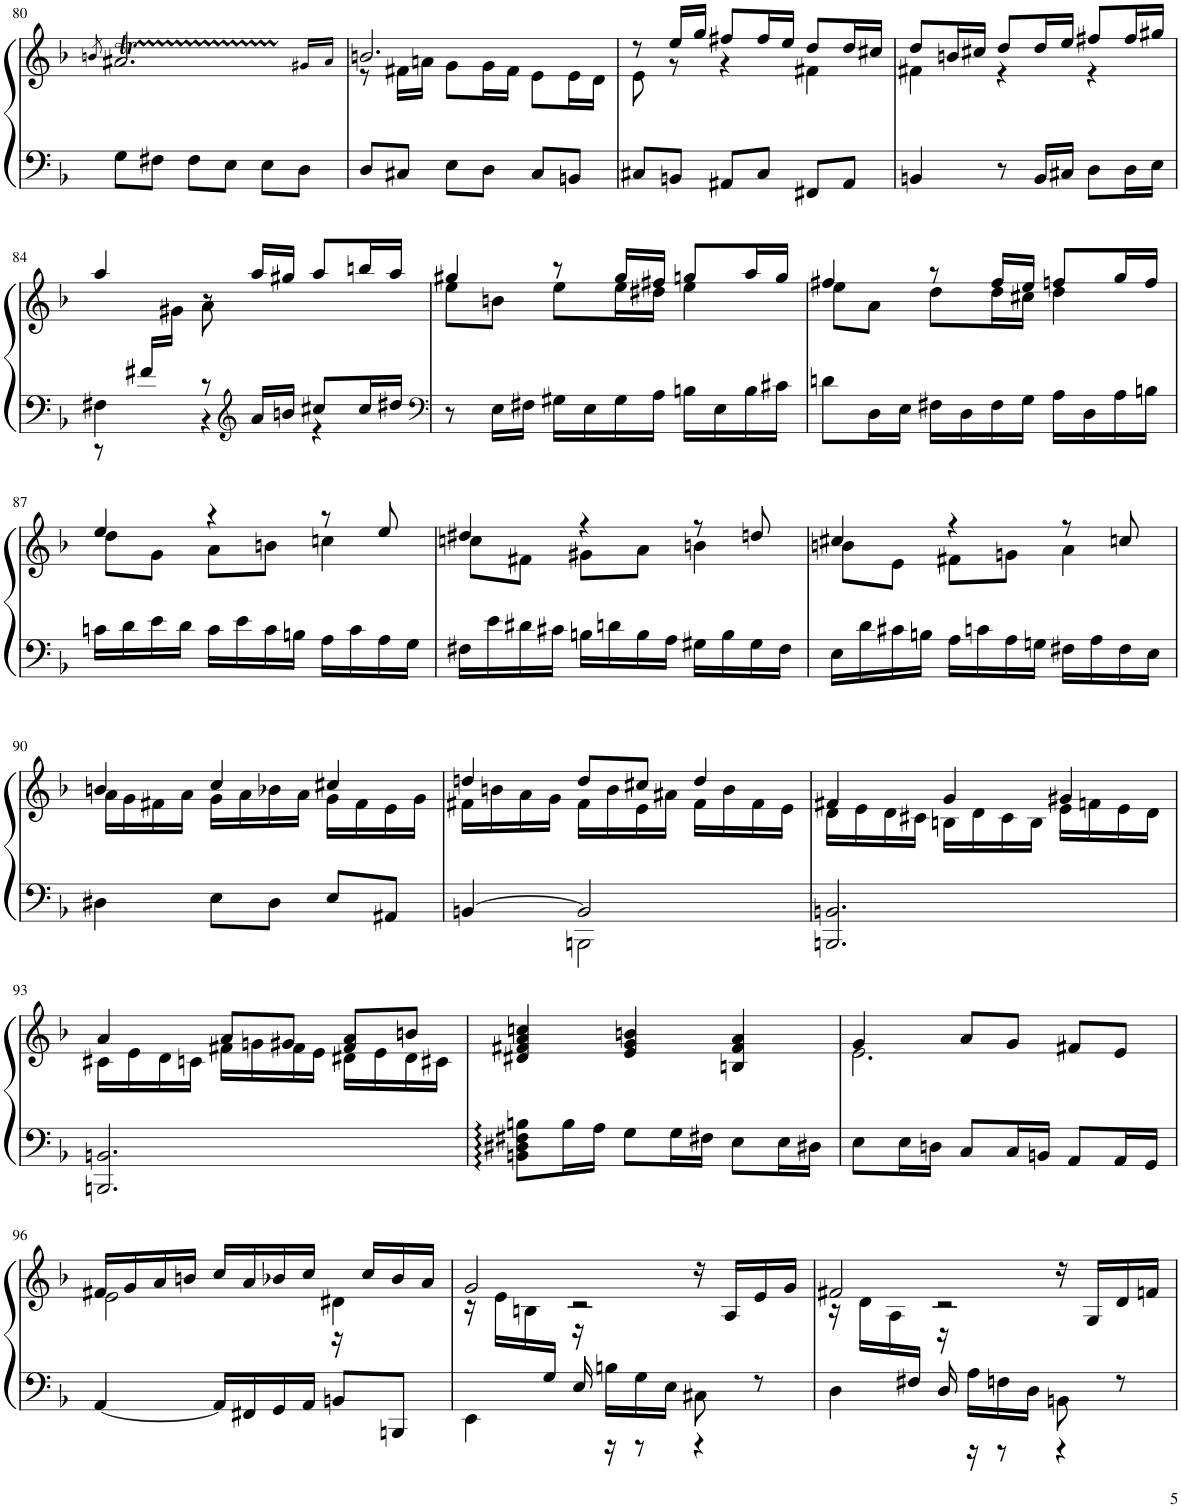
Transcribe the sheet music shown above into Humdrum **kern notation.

**kern	**kern
*part1	*part1
*staff2	*staff1
*I"Organ	*
!!LO:PB:g=z
*clefF4	*clefG2
*k[b-]	*k[b-]
*M3/4	*M3/4
=80	=80
.	8qbn/
*	*^
8G\L	2.a#Xt/	8ryy
*	*v	*v
8F#X\J	.
8F#\L	.
8E\J	.
8E\L	.
*	*^
8D\J	.	16g#X!/LL
.	.	16a#!/JJ
=81	=81	=81
8D/L	2.bn/	8r
8C#X/J	.	16f#X\LL
.	.	16an\JJ
8E\L	.	8g\L
8D\J	.	16g\L
.	.	16f#\JJ
8C#/L	.	8e\L
8BBn/J	.	16e\L
.	.	16d\JJ
=82	=82	=82
8C#X/L	8r	8e\
8BBn/J	16ee/LL	8r
.	16gg/JJ	.
8AA#X/L	8ff#X/L	4r
8C#/J	16ff#/L	.
.	16ee/JJ	.
8FF#X/L	8dd/L	4f#X\
8AA#/J	16dd/L	.
.	16cc#X/JJ	.
=83	=83	=83
4BBn/	8dd/L	4f#X\
.	16bn/L	.
.	16cc#X/JJ	.
8r	8dd/L	4r
16BB/LL	16dd/L	.
16C#X/JJ	16ee/JJ	.
8D\L	8ff#X/L	4r
16D\L	16ff#/L	.
16E\JJ	16gg#X/JJ	.
!!LO:LB:g=z	!!
=84	=84	=84
*^	*	*
*	*^	*	*
4F#X\	8r	4ryy	4aa/	8.ryy
.	16f#X/LL	.	.	.
.	8.ryy	.	.	16g#X\JJ
8r	.	4r	8r	8a\
*clefG2	*	*	*	*
16a/LL	8ryy	.	16aa/LL	4.ryy
16bn/JJ	.	.	16gg#X/JJ	.
8cc#X/L	4r	4ryy	8aa/L	.
16cc#/L	.	.	16bbn/L	.
16dd#X/JJ	.	.	16aa/JJ	.
*v	*v	*v	*	*
=85	=85	=85
*clefF4	*	*
8r	4gg#X/	8ee\L
16E\LL	.	8bn\J
16F#X\JJ	.	.
16G#X\LL	8r	8ee\L
16E\	.	.
16G#\	16gg#/LL	16ee\L
16A\JJ	16ff#X/JJ	16dd#X\JJ
16Bn\LL	8ggn/L	4ee\
16E\	.	.
16B\	16aa/L	.
16c#X\JJ	16gg/JJ	.
=86	=86	=86
8dn\L	4ff#X/	8ee\L
16D\L	.	8a\J
16E\JJ	.	.
16F#X\LL	8r	8dd\L
16D\	.	.
16F#\	16ff#/LL	16dd\L
16G\JJ	16ee/JJ	16cc#X\JJ
16A\LL	8ffn/L	4dd\
16D\	.	.
16A\	16gg/L	.
16Bn\JJ	16ff/JJ	.
!!LO:LB:g=z	!!
=87	=87	=87
16cn\LL	4ee/	8dd\L
16d\	.	.
16e\	.	8g\J
16d\JJ	.	.
16c\LL	4r	8a\L
16e\	.	.
16c\	.	8bn\J
16Bn\JJ	.	.
16A\LL	8r	4ccn\
16c\	.	.
16A\	8ee/	.
16G\JJ	.	.
=88	=88	=88
16F#X\LL	4dd#X/	8ccn\L
16e\	.	.
16d#X\	.	8f#X\J
16c#X\JJ	.	.
16Bn\LL	4r	8g#X\L
16dn\	.	.
16B\	.	8a\J
16A\JJ	.	.
16G#X\LL	8r	4bn\
16B\	.	.
16G#\	8ddn/	.
16F#\JJ	.	.
=89	=89	=89
16E\LL	4cc#X/	8bn\L
16d\	.	.
16c#X\	.	8e\J
16Bn\JJ	.	.
16A\LL	4r	8f#X\L
16cn\	.	.
16A\	.	8gn\J
16Gn\JJ	.	.
16F#X\LL	8r	4a\
16A\	.	.
16F#\	8ccn/	.
16E\JJ	.	.
!!LO:LB:g=z	!!
=90	=90	=90
4D#X\	4bn/	16a\LL
.	.	16g\
.	.	16f#X\
.	.	16a\JJ
8E\L	4cc/	16g\LL
.	.	16a\
8D#\J	.	16b-X\
.	.	16a\JJ
8E/L	4cc#X/	16g\LL
.	.	16f#\
8AA#X/J	.	16e\
.	.	16g\JJ
=91	=91	=91
*^	*	*
[4BBn/	4ryy	4ddn/	16f#X\LL
.	.	.	16bn\
.	.	.	16a\
.	.	.	16g\JJ
2BB/]	2BBBn\	8dd/L	16f#\LL
.	.	.	16b\
.	.	8cc#X/J	16e\
.	.	.	16a#X\JJ
.	.	4dd/	16f#\LL
.	.	.	16b\
.	.	.	16f#\
.	.	.	16e\JJ
=92	=92	=92	=92
2.BBn/	2.BBBn/	4f#X/	16d\LL
.	.	.	16e\
.	.	.	16d\
.	.	.	16c#X\JJ
.	.	4g/	16Bn\LL
.	.	.	16d\
.	.	.	16c#\
.	.	.	16B\JJ
.	.	4g#X/	16e\LL
.	.	.	16fn\
.	.	.	16e\
.	.	.	16d\JJ
!!LO:LB:g=z
=93	=93	=93	=93
*	*	*	*^
2.BBn/	2.BBBn/	4a/	16c#X\LL	2ryy
.	.	.	16e\	.
.	.	.	16d\	.
.	.	.	16cn\JJ	.
.	.	8a/L	16f#X\LL	.
.	.	.	16gn\	.
.	.	8g#X/J	16f#\	.
.	.	.	16e\JJ	.
.	.	8a/L	16d#X\LL	4f#/
.	.	.	16e\	.
.	.	8bn/J	16d#\	.
.	.	.	16c#X\JJ	.
*v	*v	*	*	*
*	*v	*v	*v
=94	=94
8BBn\ 8D#X\ 8F#X\ 8Bn\L	4d#X/ 4f#X/ 4a/ 4ccn/
16B\L	.
16A\JJ	.
8G\L	4e/ 4g/ 4bn/
16G\L	.
16F#X\JJ	.
8E\L	4Bn/ 4f#/ 4a/
16E\L	.
16D#X\JJ	.
=95	=95
*	*^
8E\L	4g/	2.e\
16E\L	.	.
16Dn\JJ	.	.
8C/L	8a/L	.
16C/L	8g/J	.
16BBn/JJ	.	.
8AA/L	8f#X/L	.
16AA/L	8e/J	.
16GG/JJ	.	.
!!LO:LB:g=z	!!
=96	=96	=96
[4AA/	2e\	16f#X/LL
.	.	16g/
.	.	16a/
.	.	16bn/JJ
16AA/LL]	.	16cc/LL
16FF#X/	.	16a/
16GG/	.	16b-X/
16AA/JJ	.	16cc/JJ
8BBn/L	4d#X\	16r
.	.	16cc/LL
8BBBn/J	.	16b-/
.	.	16a/JJ
=97	=97	=97
*^	*	*
*	*^	*	*
8.ryy	4EE\	4ryy	2g/	16r
.	.	.	.	16e\LL
.	.	.	.	16Bn\
16G/JJ	.	.	.	16ryy
2ryy	16r	16E/	.	2r
.	16Bn\LL	16r	.	.
.	16G\	8r	.	.
.	16E\JJ	.	.	.
.	8C#X\	4r	16r	.
.	.	.	16A/LL	.
.	8r	.	16e/	.
.	.	.	16g/JJ	.
=98	=98	=98	=98	=98
8.ryy	4D\	4ryy	2f#X/	16r
.	.	.	.	16d\LL
.	.	.	.	16A\
16F#X/JJ	.	.	.	16ryy
2ryy	16r	16D/	.	2r
.	16A\LL	16r	.	.
.	16Fn\	8r	.	.
.	16D\JJ	.	.	.
.	8BBn\	4r	16r	.
.	.	.	16G/LL	.
.	8r	.	16d/	.
.	.	.	16fn/JJ	.
*v	*v	*v	*	*
*	*v	*v
=	=
*-	*-
